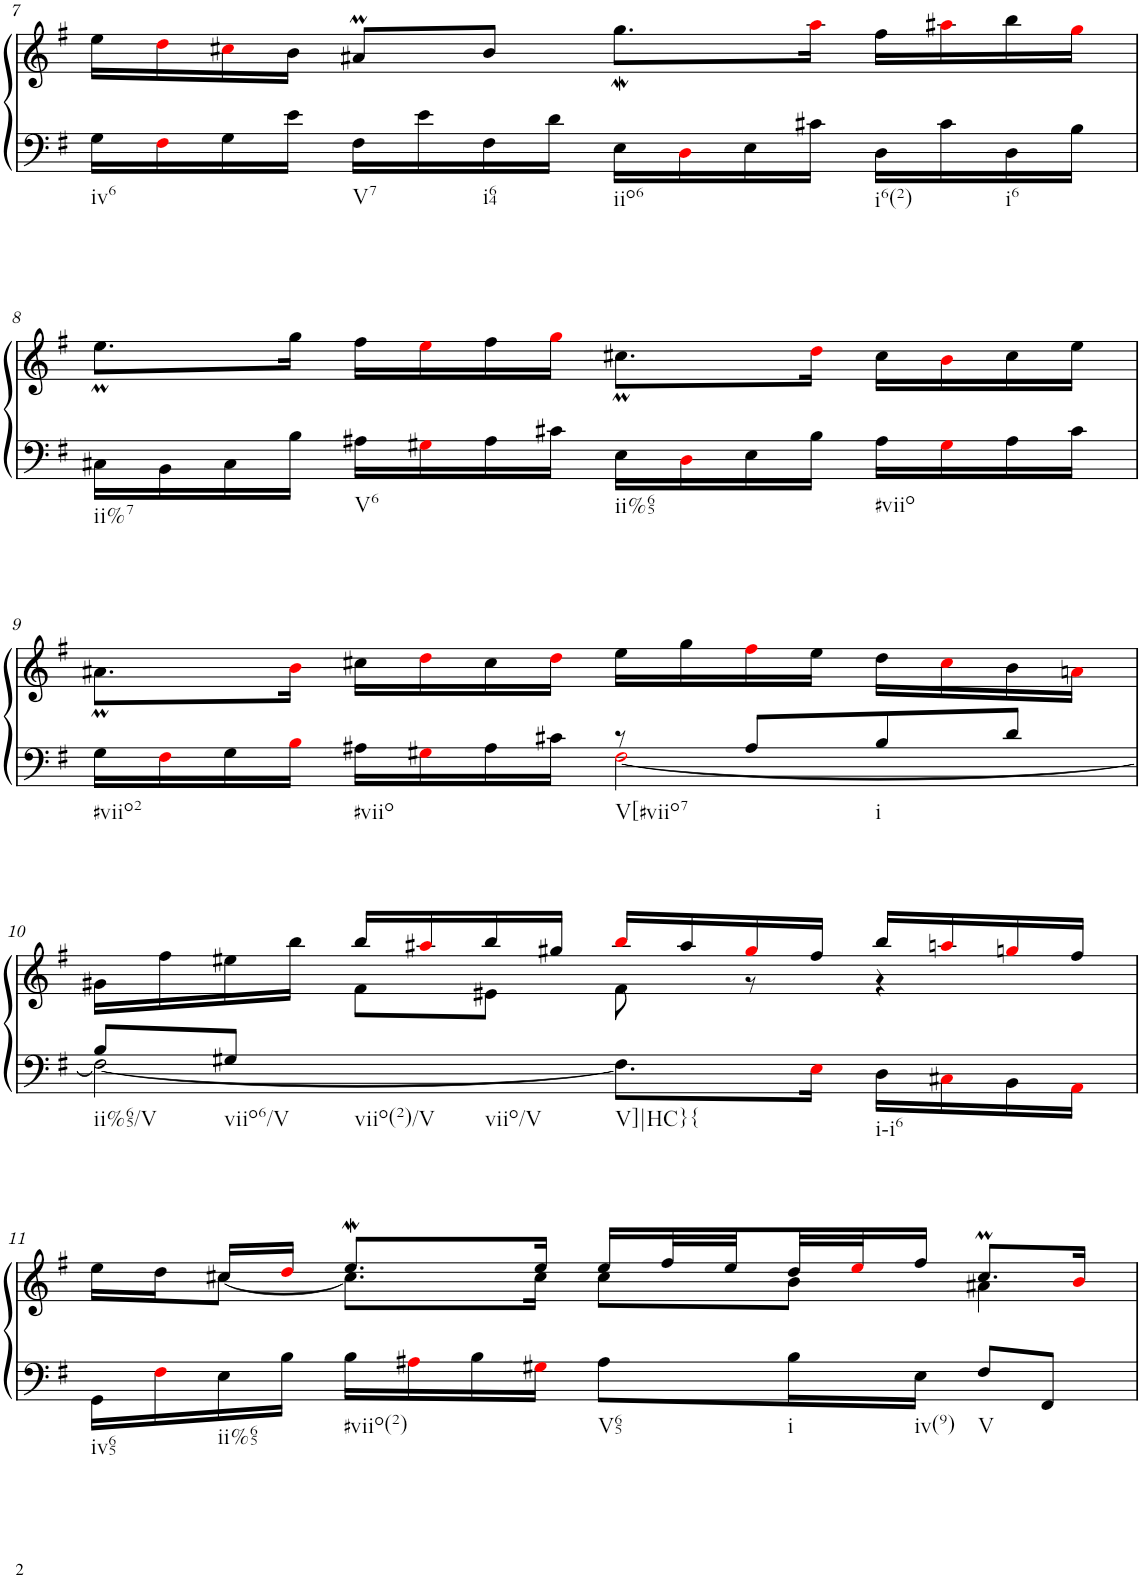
**kern	**kern
*part1	*part1
*staff2	*staff1
*I"unbenannt9	*
!!LO:PB:g=z
*clefF4	*clefG2
*k[f#]	*k[f#]
*M4/4	*M4/4
=7	=7
*	*^
!LO:TX:b:t=iv6	!	!
16G\LL	4ryy	16ee\LL
16F#i\	.	16ddi\
16G\	.	16cc#Xi\
16e\JJ	.	16b\JJ
!LO:TX:b:t=V7	!	!
16F#\LL	8a#Xm/L	4ryy
16e\	.	.
!LO:TX:b:t=i64	!	!
16F#\	8b/J	.
16d\JJ	.	.
!LO:TX:b:t=iio6	!	!
16E\LL	2ryy	8.ggw\L
16Di\	.	.
16E\	.	.
16c#X\JJ	.	16aai\Jk
!LO:TX:b:t=i6(2)	!	!
16D\LL	.	16ff#\LL
16c#\	.	16aa#Xi\
!LO:TX:b:t=i6	!	!
16D\	.	16bb\
16B\JJ	.	16ggi\JJ
!!LO:LB:g=z	!!
=8	=8	=8
!LO:TX:b:t=ii%7	!	!
16C#X\LL	1ryy	8.eeM\L
16BB\	.	.
16C#\	.	.
16B\JJ	.	16gg\Jk
!LO:TX:b:t=V6	!	!
16A#X\LL	.	16ff#\LL
16G#Xi\	.	16eei\
16A#\	.	16ff#\
16c#X\JJ	.	16ggi\JJ
!LO:TX:b:t=ii%65	!	!
16E\LL	.	8.cc#Xm\L
16Di\	.	.
16E\	.	.
16B\JJ	.	16ddi\Jk
!LO:TX:b:t=#viio	!	!
16A#\LL	.	16cc#\LL
16G#i\	.	16bi\
16A#\	.	16cc#\
16c#\JJ	.	16ee\JJ
!!LO:LB:g=z	!!
=9	=9	=9
*^	*	*
!LO:TX:b:t=#viio2	!	!	!
!LO:TX:b:t=#viio	!	!	!
2ryy	16G\LL	2ryy	8.a#Xm\L
.	16F#i\	.	.
.	16G\	.	.
.	16Bi\JJ	.	16bi\Jk
.	16A#X\LL	.	16cc#X\LL
.	16G#Xi\	.	16ddi\
.	16A#\	.	16cc#\
.	16c#X\JJ	.	16ddi\JJ
!LO:TX:b:t=V[#viio7	!	!	!
8r	[2F#i\	2ryy	16ee\LL
.	.	.	16gg\
8A#/L	.	.	16ff#i\
.	.	.	16ee\JJ
!LO:TX:b:t=i	!	!	!
8B/	.	.	16dd\LL
.	.	.	16cc#i\
8d/J	.	.	16b\
.	.	.	16ani\JJ
!!LO:LB:g=z	!!
=10	=10	=10	=10
!LO:TX:b:t=ii%65/V	!	!	!
8B/L	2F#\_	4ryy	16g#X\LL
.	.	.	16ff#\
!LO:TX:b:t=viio6/V	!	!	!
8G#X/J	.	.	16ee#X\
.	.	.	16bb\JJ
!LO:TX:b:t=viio(2)/V	!	!	!
!LO:TX:b:t=viio/V	!	!	!
!LO:TX:b:t=V]|HC}{	!	!	!
!LO:TX:b:t=i-i6	!	!	!
2.ryy	.	16bb/LL	8f#\L
.	.	16aa#Xi/	.
.	.	16bb/	8e#X\J
.	.	16gg#X/JJ	.
.	8.F#\L]	16bbi/LL	8f#\
.	.	16aa#/	.
.	.	16gg#i/	8r
.	16Ei\Jk	16ff#/JJ	.
.	16D\LL	16bb/LL	4r
.	16C#Xi\	16aani/	.
.	16BB\	16ggni/	.
.	16AAi\JJ	16ff#/JJ	.
!!LO:LB:g=z	!!
=11	=11	=11	=11
!LO:TX:b:t=iv65	!	!	!
!LO:TX:b:t=ii%65	!	!	!
!LO:TX:b:t=#viio(2)	!	!	!
!LO:TX:b:t=V65	!	!	!
!LO:TX:b:t=i	!	!	!
!LO:TX:b:t=iv(9)	!	!	!
2.ryy	16GG\LL	8ryy	16ee\LL
.	16F#i\	.	16dd\J
.	16E\	16cc#X/LL	[8cc#\J
.	16B\JJ	16ddi/JJ	.
.	16B\LL	8.eeW/L	8.cc#\L]
.	16A#Xi\	.	.
.	16B\	.	.
.	16G#Xi\JJ	16ee/Jk	16cc#\Jk
.	8A#\L	16ee/LL	8cc#\L
.	.	32ff#/L	.
.	.	32ee/	.
.	16B\L	32dd/	8b\J
.	.	32eei/J	.
.	16E\JJ	16ff#/JJ	.
!LO:TX:b:t=V	!	!	!
8F#/L	4ryy	8.cc#m/L	4a#X\
8FF#/J	.	.	.
.	.	16bi/Jk	.
*v	*v	*	*
*	*v	*v
=	=
*-	*-
